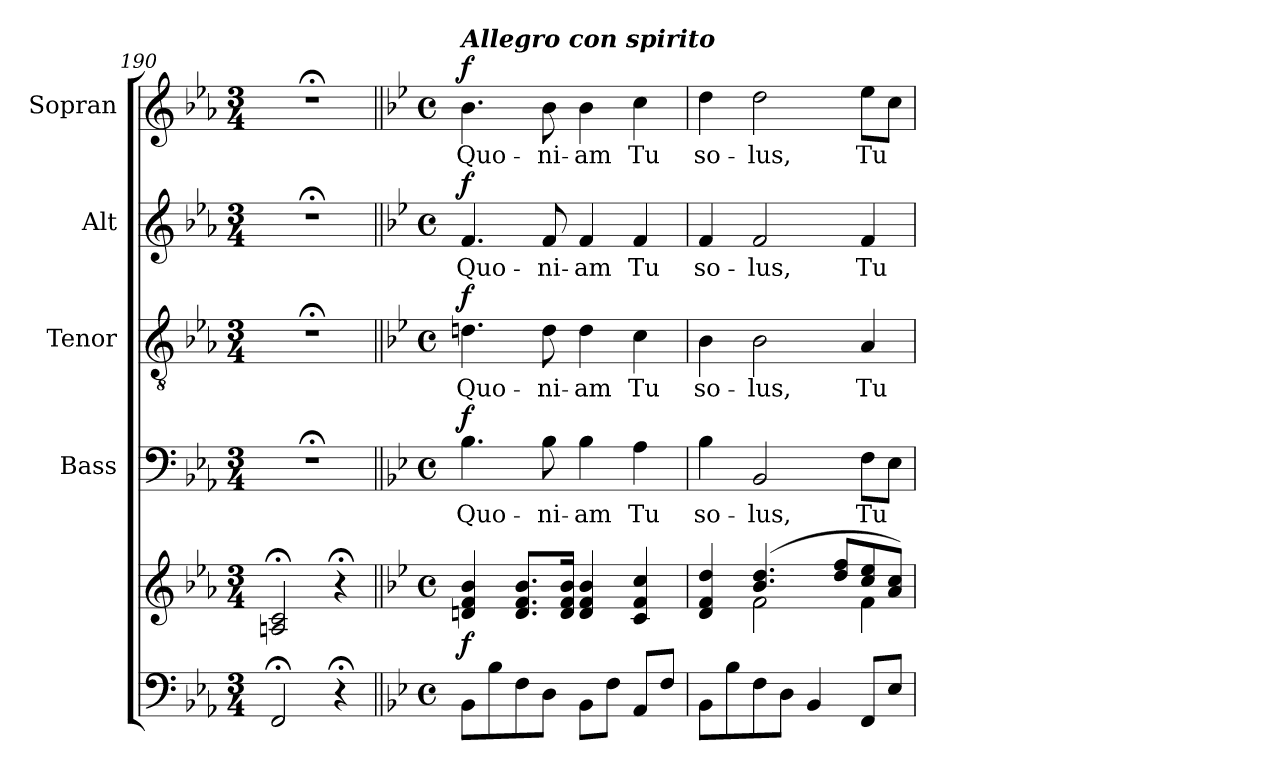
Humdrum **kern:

**kern	**kern	**dynam	**kern	**text	**dynam	**kern	**text	**dynam	**kern	**text	**dynam	**kern	**text	**dynam
*part5	*part5	*part5	*part4	*part4	*part4	*part3	*part3	*part3	*part2	*part2	*part2	*part1	*part1	*part1
*staff6	*staff5	*staff5/6	*staff4	*staff4	*staff4	*staff3	*staff3	*staff3	*staff2	*staff2	*staff2	*staff1	*staff1	*staff1
*	*	*	*I"Bass	*	*	*I"Tenor	*	*	*I"Alt	*	*	*I"Sopran	*	*
*	*	*	*I'B.	*	*	*I'T.	*	*	*I'A.	*	*	*I'S.	*	*
*clefF4	*clefG2	*	*clefF4	*	*	*clefGv2	*	*	*clefG2	*	*	*clefG2	*	*
*k[b-e-a-]	*k[b-e-a-]	*	*k[b-e-a-]	*	*	*k[b-e-a-]	*	*	*k[b-e-a-]	*	*	*k[b-e-a-]	*	*
*E-:	*E-:	*	*E-:	*	*	*E-:	*	*	*E-:	*	*	*E-:	*	*
*M3/4	*M3/4	*	*M3/4	*	*	*M3/4	*	*	*M3/4	*	*	*M3/4	*	*
=190	=190	=190	=190	=190	=190	=190	=190	=190	=190	=190	=190	=190	=190	=190
!	!	!	!LO:N:vis=1	!	!	!LO:N:vis=1	!	!	!LO:N:vis=1	!	!	!LO:N:vis=1	!	!
2FF;</	2An/;< 2c/;<	.	2.r;<	.	.	2.r;<	.	.	2.r;<	.	.	2.r;<	.	.
4r;<	4r;<	.	.	.	.	.	.	.	.	.	.	.	.	.
!!LO:LB:g=z
=191||	=191||	=191||	=191||	=191||	=191||	=191||	=191||	=191||	=191||	=191||	=191||	=191||	=191||	=191||
*k[b-e-]	*k[b-e-]	*	*k[b-e-]	*	*	*k[b-e-]	*	*	*k[b-e-]	*	*	*k[b-e-]	*	*
*B-:	*B-:	*	*B-:	*	*	*B-:	*	*	*B-:	*	*	*B-:	*	*
*M4/4	*M4/4	*	*M4/4	*	*	*M4/4	*	*	*M4/4	*	*	*M4/4	*	*
*met(c)	*met(c)	*	*met(c)	*	*	*met(c)	*	*	*met(c)	*	*	*met(c)	*	*
!	!	!	!	!	!	!	!	!	!	!	!	!LO:TX:a:Bi:t=Allegro con spirito	!	!
!	!	!LO:DY:b	!	!LO:LY:b	!LO:DY:a	!	!LO:LY:b	!LO:DY:a	!	!LO:LY:b	!LO:DY:a	!	!LO:LY:b	!LO:DY:a
8BB-\L	4dn/ 4f/ 4b-/	f	4.B-\	Quo-	f	4.dn\	Quo-	f	4.f/	Quo-	f	4.b-\	Quo-	f
8B-\	.	.	.	.	.	.	.	.	.	.	.	.	.	.
8F\	8.d/ 8.f/ 8.b-/L	.	.	.	.	.	.	.	.	.	.	.	.	.
!	!	!	!	!LO:LY:b	!	!	!LO:LY:b	!	!	!LO:LY:b	!	!	!LO:LY:b	!
8D\J	.	.	8B-\	-ni-	.	8d\	-ni-	.	8f/	-ni-	.	8b-\	-ni-	.
.	16d/ 16f/ 16b-/Jk	.	.	.	.	.	.	.	.	.	.	.	.	.
!	!	!	!	!LO:LY:b	!	!	!LO:LY:b	!	!	!LO:LY:b	!	!	!LO:LY:b	!
8BB-\L	4d/ 4f/ 4b-/	.	4B-\	-am	.	4d\	-am	.	4f/	-am	.	4b-\	-am	.
8F\J	.	.	.	.	.	.	.	.	.	.	.	.	.	.
!	!	!	!	!LO:LY:b	!	!	!LO:LY:b	!	!	!LO:LY:b	!	!	!LO:LY:b	!
8AA/L	4c/ 4f/ 4cc/	.	4A\	Tu	.	4c\	Tu	.	4f/	Tu	.	4cc\	Tu	.
8F/J	.	.	.	.	.	.	.	.	.	.	.	.	.	.
=192	=192	=192	=192	=192	=192	=192	=192	=192	=192	=192	=192	=192	=192	=192
*	*^	*	*	*	*	*	*	*	*	*	*	*	*	*
!	!	!	!	!	!LO:LY:b	!	!	!LO:LY:b	!	!	!LO:LY:b	!	!	!LO:LY:b	!
8BB-\L	4d/ 4f/ 4dd/	4ryy	.	4B-\	so-	.	4B-\	so-	.	4f/	so-	.	4dd\	so-	.
8B-\	.	.	.	.	.	.	.	.	.	.	.	.	.	.	.
!	!	!	!	!	!LO:LY:b	!	!	!LO:LY:b	!	!	!LO:LY:b	!	!	!LO:LY:b	!
8F\	(4.b-/ 4.dd/	2f\	.	2BB-/	-lus,	.	2B-\	-lus,	.	2f/	-lus,	.	2dd\	-lus,	.
8D\J	.	.	.	.	.	.	.	.	.	.	.	.	.	.	.
4BB-/	.	.	.	.	.	.	.	.	.	.	.	.	.	.	.
.	8dd/ 8ff/L	.	.	.	.	.	.	.	.	.	.	.	.	.	.
!	!	!	!	!	!LO:LY:b	!	!	!LO:LY:b	!	!	!LO:LY:b	!	!	!LO:LY:b	!
8FF/L	8cc/ 8ee-/	4f\	.	8F\L	Tu	.	4A/	Tu	.	4f/	Tu	.	8ee-\L	Tu	.
8E-/J	8a/ 8cc/J)	.	.	8E-\J	.	.	.	.	.	.	.	.	8cc\J	.	.
*	*v	*v	*	*	*	*	*	*	*	*	*	*	*	*	*
=	=	=	=	=	=	=	=	=	=	=	=	=	=	=
*-	*-	*-	*-	*-	*-	*-	*-	*-	*-	*-	*-	*-	*-	*-
